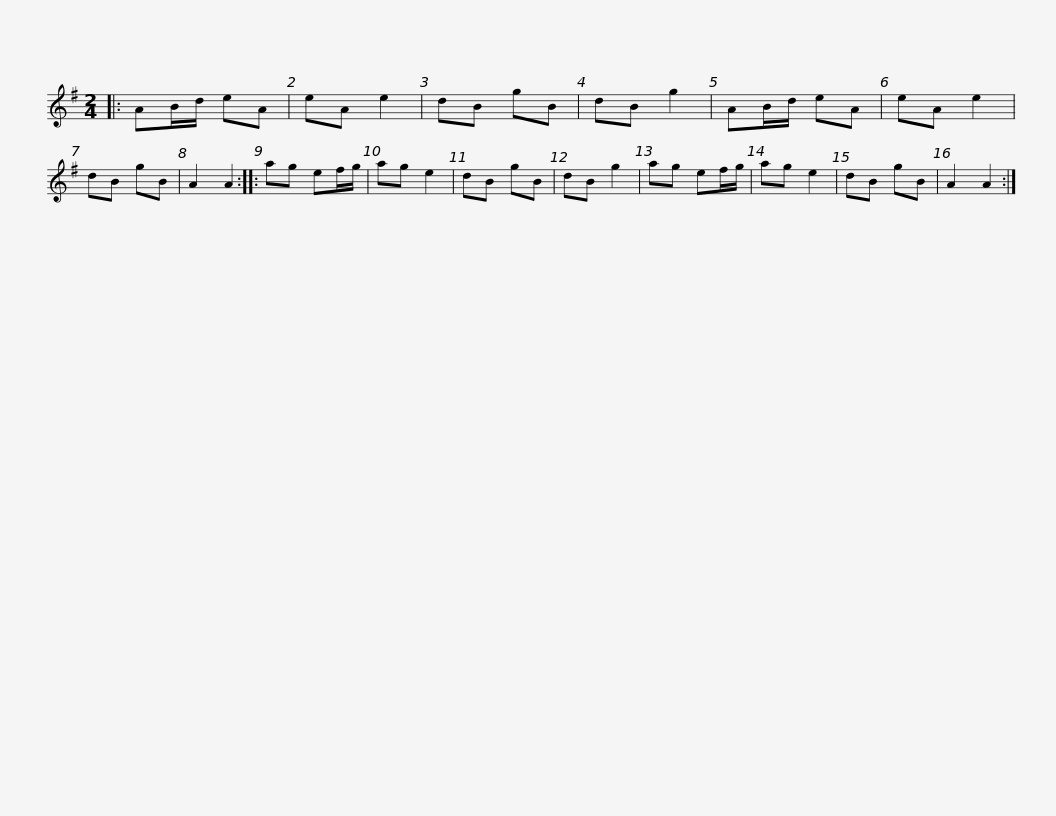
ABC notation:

X:1
L:1/8
M:2/4
I:linebreak $
K:G
V:1 treble
V:1
|: AB/d/ eA | eA e2 | dB gB | dB g2 | AB/d/ eA | %5
 eA e2 | dB gB | A2 A2 :: ag ef/g/ | ag e2 |$ %10
 dB gB | dB g2 | ag ef/g/ | ag e2 | dB gB | %15
 A2 A2 :| %16
